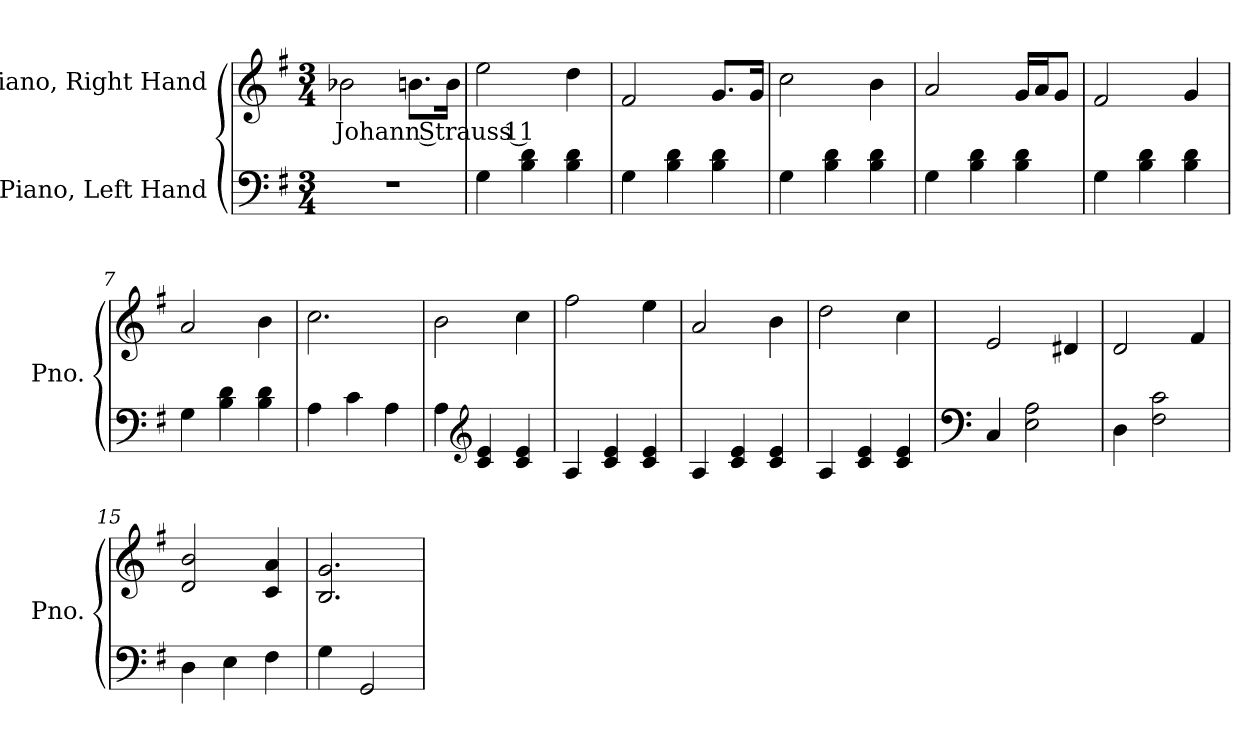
**kern	**kern	**text
*part2	*part1	*part1
*staff2	*staff1	*staff1
*I"Piano, Left Hand	*I"Piano, Right Hand	*
*I'Pno.	*I'Pno.	*
*clefF4	*clefG2	*
*k[f#]	*k[f#]	*
*M3/4	*M3/4	*
*MM135	*MM135	*
=1	=1	=1
!	!	!LO:LY:b
2.r	2b-X\	Johann Strauss 11
.	8.bn\L	.
.	16b\Jk	.
=2	=2	=2
4G\	2ee\	.
4B\ 4d\	.	.
4B\ 4d\	4dd\	.
=3	=3	=3
4G\	2f#/	.
4B\ 4d\	.	.
4B\ 4d\	8.g/L	.
.	16g/Jk	.
=4	=4	=4
4G\	2cc\	.
4B\ 4d\	.	.
4B\ 4d\	4b\	.
=5	=5	=5
4G\	2a/	.
4B\ 4d\	.	.
4B\ 4d\	16g/LL	.
.	16a/J	.
.	8g/J	.
!!LO:LB:g=z
=6	=6	=6
4G\	2f#/	.
4B\ 4d\	.	.
4B\ 4d\	4g/	.
=7	=7	=7
4G\	2a/	.
4B\ 4d\	.	.
4B\ 4d\	4b\	.
=8	=8	=8
4A\	2.cc\	.
4c\	.	.
4A\	.	.
=9	=9	=9
4A\	2b\	.
*clefG2	*	*
4c/ 4e/	.	.
4c/ 4e/	4cc\	.
=10	=10	=10
4A/	2ff#\	.
4c/ 4e/	.	.
4c/ 4e/	4ee\	.
=11	=11	=11
4A/	2a/	.
4c/ 4e/	.	.
4c/ 4e/	4b\	.
=12	=12	=12
4A/	2dd\	.
4c/ 4e/	.	.
4c/ 4e/	4cc\	.
=13	=13	=13
*clefF4	*	*
4C/	2e/	.
2E\ 2A\	.	.
.	4d#X/	.
=14	=14	=14
4D\	2d/	.
2F#\ 2c\	.	.
.	4f#/	.
!!LO:LB:g=z
=15	=15	=15
4D\	2d/ 2b/	.
4E\	.	.
4F#\	4c/ 4a/	.
=16	=16	=16
4G\	2.B/ 2.g/	.
2GG/	.	.
=	=	=
*-	*-	*-
